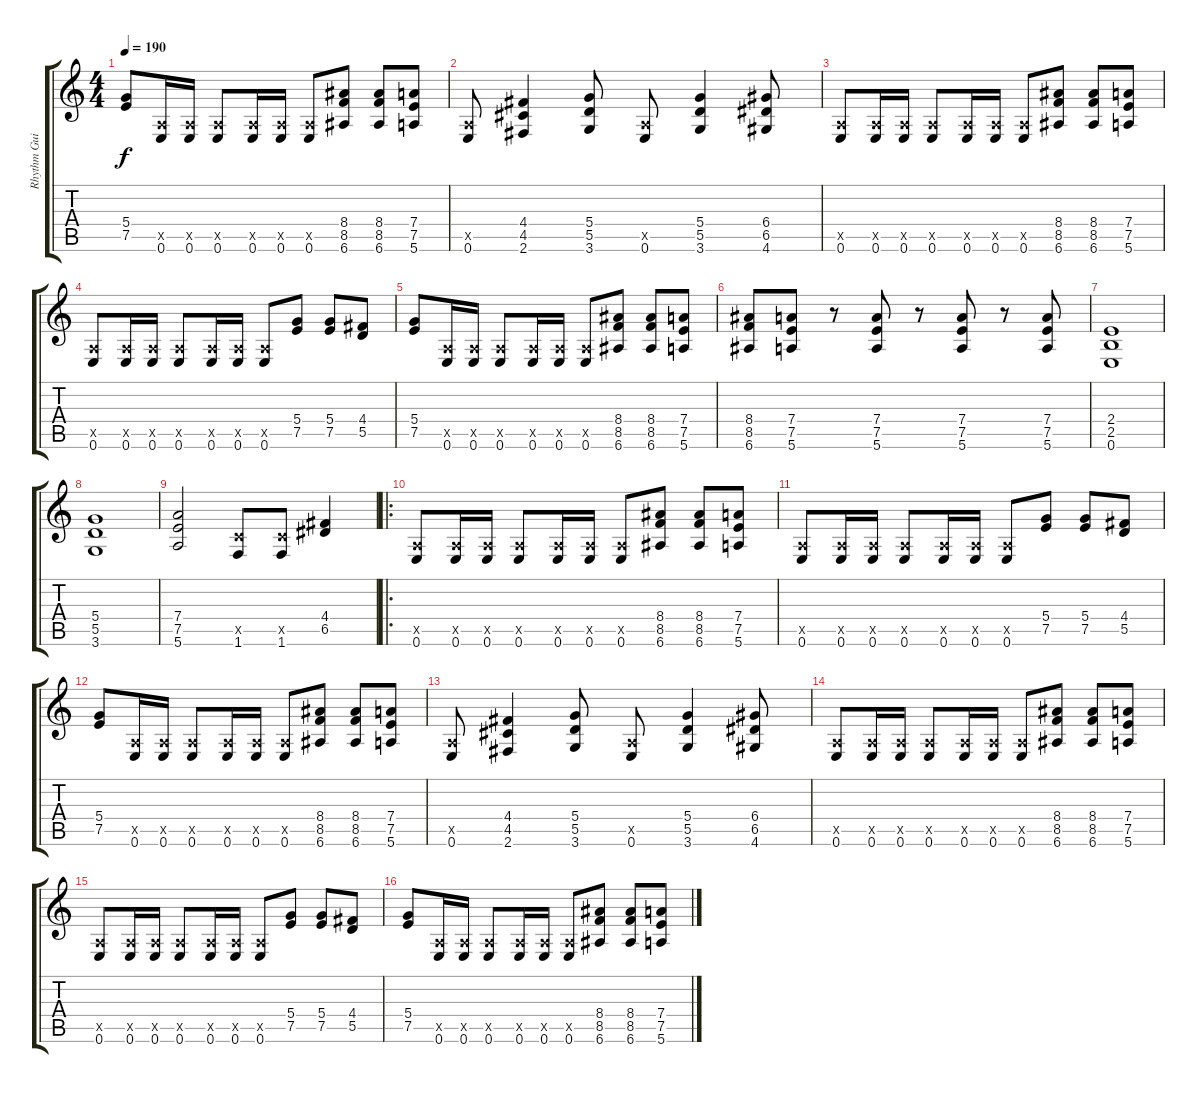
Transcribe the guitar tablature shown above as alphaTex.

\track ("Rhythm Guitar 1" "Rhythm Gui") {instrument distortionguitar}
\staff {score tabs}
\tuning (E4 B3 G3 D3 A2 E2) {hide}
\ts (4 4)
\tempo 190
\clef g2
\ks c
(5.4 7.5).8{dy f} (0.5{x} 0.6).16 (0.5{x} 0.6).16 (0.5{x} 0.6).8 (0.5{x} 0.6).16 (0.5{x} 0.6).16 (0.5{x} 0.6).8 (8.4 8.5 6.6).8 (8.4 8.5 6.6).8 (7.4 7.5 5.6).8 |
(0.5{x} 0.6).8 (4.4 4.5 2.6).4 (5.4 5.5 3.6).8 (0.5{x} 0.6).8 (5.4 5.5 3.6).4 (6.4 6.5 4.6).8 |
(0.5{x} 0.6).8 (0.5{x} 0.6).16 (0.5{x} 0.6).16 (0.5{x} 0.6).8 (0.5{x} 0.6).16 (0.5{x} 0.6).16 (0.5{x} 0.6).8 (8.4 8.5 6.6).8 (8.4 8.5 6.6).8 (7.4 7.5 5.6).8 |
(0.5{x} 0.6).8 (0.5{x} 0.6).16 (0.5{x} 0.6).16 (0.5{x} 0.6).8 (0.5{x} 0.6).16 (0.5{x} 0.6).16 (0.5{x} 0.6).8 (5.4 7.5).8 (5.4 7.5).8 (4.4 5.5).8 |
(5.4 7.5).8 (0.5{x} 0.6).16 (0.5{x} 0.6).16 (0.5{x} 0.6).8 (0.5{x} 0.6).16 (0.5{x} 0.6).16 (0.5{x} 0.6).8 (8.4 8.5 6.6).8 (8.4 8.5 6.6).8 (7.4 7.5 5.6).8 |
(8.4 8.5 6.6).8 (7.4 7.5 5.6).8 r.8 (7.4 7.5 5.6).8 r.8 (7.4 7.5 5.6).8 r.8 (7.4 7.5 5.6).8 |
(2.4 2.5 0.6).1 |
(5.4 5.5 3.6).1 |
(7.4 7.5 5.6).2 (3.5{x} 1.6).8 (3.5{x} 1.6).8 (4.4 6.5).4 |
\ro
(0.5{x} 0.6).8 (0.5{x} 0.6).16 (0.5{x} 0.6).16 (0.5{x} 0.6).8 (0.5{x} 0.6).16 (0.5{x} 0.6).16 (0.5{x} 0.6).8 (8.4 8.5 6.6).8 (8.4 8.5 6.6).8 (7.4 7.5 5.6).8 |
(0.5{x} 0.6).8 (0.5{x} 0.6).16 (0.5{x} 0.6).16 (0.5{x} 0.6).8 (0.5{x} 0.6).16 (0.5{x} 0.6).16 (0.5{x} 0.6).8 (5.4 7.5).8 (5.4 7.5).8 (4.4 5.5).8 |
(5.4 7.5).8 (0.5{x} 0.6).16 (0.5{x} 0.6).16 (0.5{x} 0.6).8 (0.5{x} 0.6).16 (0.5{x} 0.6).16 (0.5{x} 0.6).8 (8.4 8.5 6.6).8 (8.4 8.5 6.6).8 (7.4 7.5 5.6).8 |
(0.5{x} 0.6).8 (4.4 4.5 2.6).4 (5.4 5.5 3.6).8 (0.5{x} 0.6).8 (5.4 5.5 3.6).4 (6.4 6.5 4.6).8 |
(0.5{x} 0.6).8 (0.5{x} 0.6).16 (0.5{x} 0.6).16 (0.5{x} 0.6).8 (0.5{x} 0.6).16 (0.5{x} 0.6).16 (0.5{x} 0.6).8 (8.4 8.5 6.6).8 (8.4 8.5 6.6).8 (7.4 7.5 5.6).8 |
(0.5{x} 0.6).8 (0.5{x} 0.6).16 (0.5{x} 0.6).16 (0.5{x} 0.6).8 (0.5{x} 0.6).16 (0.5{x} 0.6).16 (0.5{x} 0.6).8 (5.4 7.5).8 (5.4 7.5).8 (4.4 5.5).8 |
(5.4 7.5).8 (0.5{x} 0.6).16 (0.5{x} 0.6).16 (0.5{x} 0.6).8 (0.5{x} 0.6).16 (0.5{x} 0.6).16 (0.5{x} 0.6).8 (8.4 8.5 6.6).8 (8.4 8.5 6.6).8 (7.4 7.5 5.6).8
